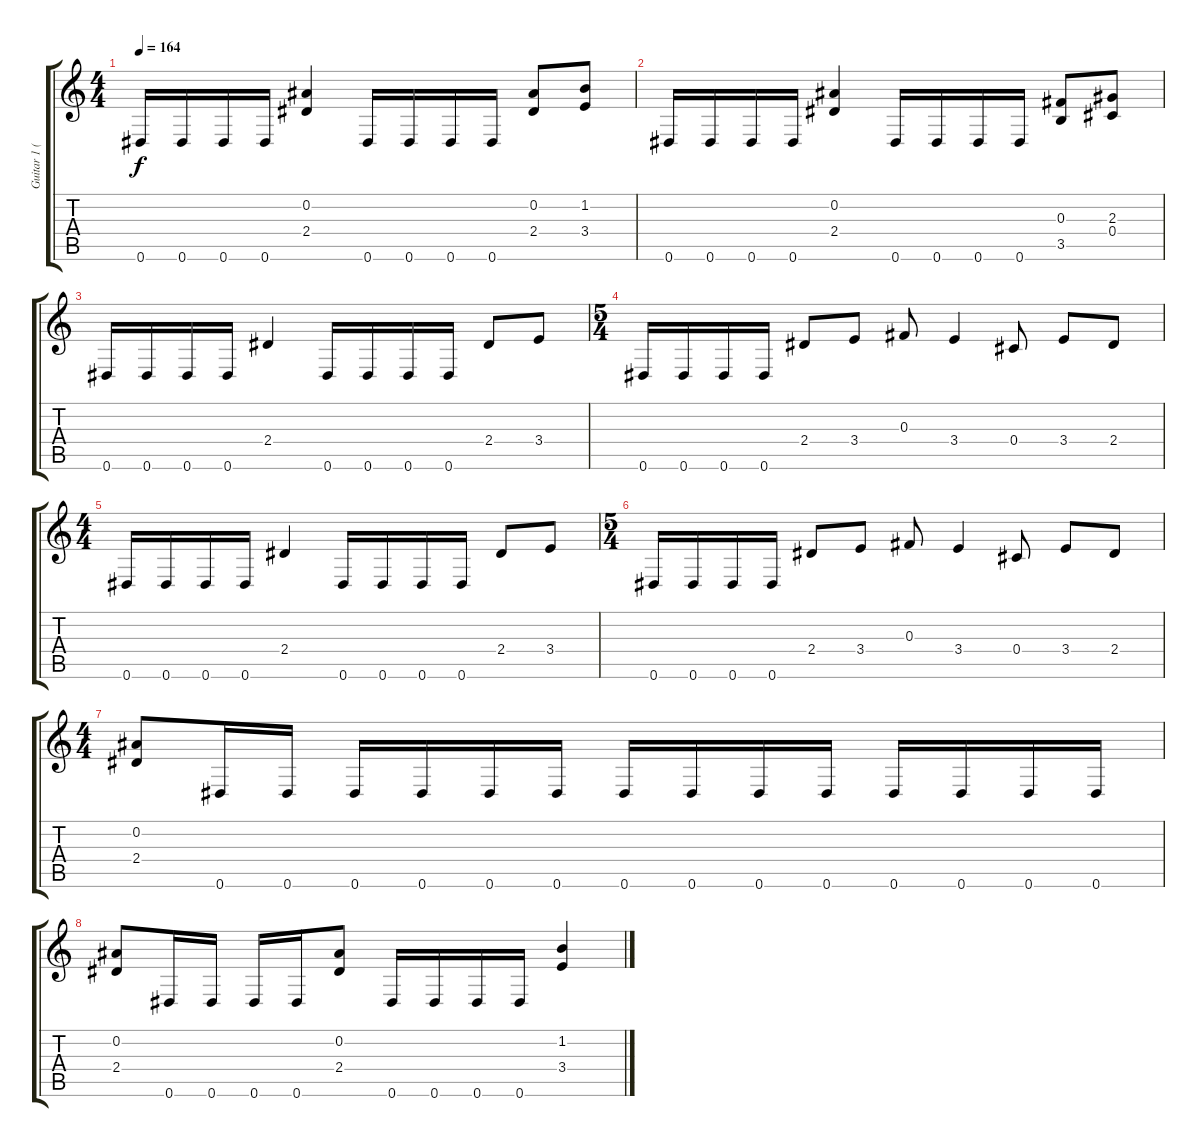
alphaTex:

\track ("Guitar 1 (Jeff)" "Guitar 1 (") {instrument distortionguitar}
\staff {score tabs}
\tuning (Eb4 Bb3 Gb3 Db3 Ab2 Eb2) {hide}
\ts (4 4)
\tempo 164
\clef g2
\ks c
0.6.16{dy f} 0.6.16 0.6.16 0.6.16 (0.2 2.4).4 0.6.16 0.6.16 0.6.16 0.6.16 (0.2 2.4).8 (1.2 3.4).8 |
0.6.16 0.6.16 0.6.16 0.6.16 (0.2 2.4).4 0.6.16 0.6.16 0.6.16 0.6.16 (0.3 3.5).8 (2.3 0.4).8 |
0.6.16 0.6.16 0.6.16 0.6.16 2.4.4 0.6.16 0.6.16 0.6.16 0.6.16 2.4.8 3.4.8 |
\ts (5 4)
0.6.16 0.6.16 0.6.16 0.6.16 2.4.8 3.4.8 0.3.8 3.4.4 0.4.8 3.4.8 2.4.8 |
\ts (4 4)
0.6.16 0.6.16 0.6.16 0.6.16 2.4.4 0.6.16 0.6.16 0.6.16 0.6.16 2.4.8 3.4.8 |
\ts (5 4)
0.6.16 0.6.16 0.6.16 0.6.16 2.4.8 3.4.8 0.3.8 3.4.4 0.4.8 3.4.8 2.4.8 |
\ts (4 4)
(0.2 2.4).8 0.6.16 0.6.16 0.6.16 0.6.16 0.6.16 0.6.16 0.6.16 0.6.16 0.6.16 0.6.16 0.6.16 0.6.16 0.6.16 0.6.16 |
(0.2 2.4).8 0.6.16 0.6.16 0.6.16 0.6.16 (0.2 2.4).8 0.6.16 0.6.16 0.6.16 0.6.16 (1.2 3.4).4
